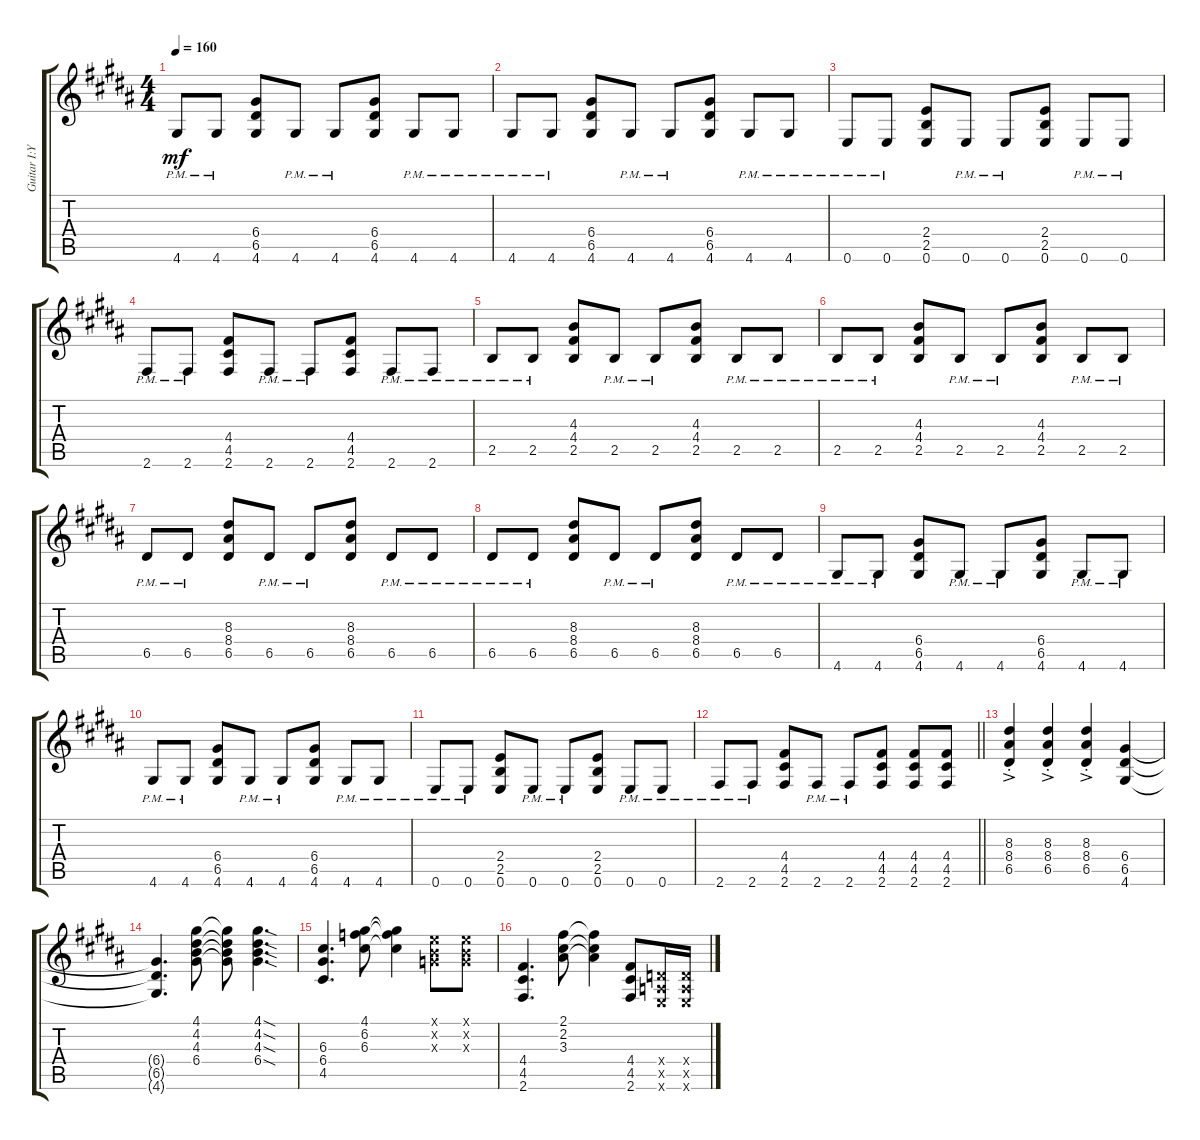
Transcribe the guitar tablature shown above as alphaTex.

\track ("Guitar I:Yui Hirasawa" "Guitar I:Y") {instrument overdrivenguitar}
\staff {score tabs}
\tuning (E4 B3 G3 D3 A2 E2) {hide}
\ts (4 4)
\tempo 160
\clef g2
\ks b
4.6{pm}.8{dy mf} 4.6{pm}.8 (6.4 6.5 4.6).8 4.6{pm}.8 4.6{pm}.8 (6.4 6.5 4.6).8 4.6{pm}.8 4.6{pm}.8 |
4.6{pm}.8 4.6{pm}.8 (6.4 6.5 4.6).8 4.6{pm}.8 4.6{pm}.8 (6.4 6.5 4.6).8 4.6{pm}.8 4.6{pm}.8 |
0.6{pm}.8 0.6{pm}.8 (2.4 2.5 0.6).8 0.6{pm}.8 0.6{pm}.8 (2.4 2.5 0.6).8 0.6{pm}.8 0.6{pm}.8 |
2.6{pm}.8 2.6{pm}.8 (4.4 4.5 2.6).8 2.6{pm}.8 2.6{pm}.8 (4.4 4.5 2.6).8 2.6{pm}.8 2.6{pm}.8 |
2.5{pm}.8 2.5{pm}.8 (4.3 4.4 2.5).8 2.5{pm}.8 2.5{pm}.8 (4.3 4.4 2.5).8 2.5{pm}.8 2.5{pm}.8 |
2.5{pm}.8 2.5{pm}.8 (4.3 4.4 2.5).8 2.5{pm}.8 2.5{pm}.8 (4.3 4.4 2.5).8 2.5{pm}.8 2.5{pm}.8 |
6.5{pm}.8 6.5{pm}.8 (8.3 8.4 6.5).8 6.5{pm}.8 6.5{pm}.8 (8.3 8.4 6.5).8 6.5{pm}.8 6.5{pm}.8 |
6.5{pm}.8 6.5{pm}.8 (8.3 8.4 6.5).8 6.5{pm}.8 6.5{pm}.8 (8.3 8.4 6.5).8 6.5{pm}.8 6.5{pm}.8 |
4.6{pm}.8 4.6{pm}.8 (6.4 6.5 4.6).8 4.6{pm}.8 4.6{pm}.8 (6.4 6.5 4.6).8 4.6{pm}.8 4.6{pm}.8 |
4.6{pm}.8 4.6{pm}.8 (6.4 6.5 4.6).8 4.6{pm}.8 4.6{pm}.8 (6.4 6.5 4.6).8 4.6{pm}.8 4.6{pm}.8 |
0.6{pm}.8 0.6{pm}.8 (2.4 2.5 0.6).8 0.6{pm}.8 0.6{pm}.8 (2.4 2.5 0.6).8 0.6{pm}.8 0.6{pm}.8 |
\barLineRight lightlight
2.6{pm}.8 2.6{pm}.8 (4.4 4.5 2.6).8 2.6{pm}.8 2.6{pm}.8 (4.4 4.5 2.6).8 (4.4 4.5 2.6).8 (4.4 4.5 2.6).8 |
\section ("" "")
(8.3{ac st} 8.4 6.5).4 (8.3 8.4{ac st} 6.5).4 (8.3{ac st} 8.4 6.5).4 (6.4 6.5 4.6).4 |
(6.4{t} 6.5{t} 4.6{t}).4{d} (4.1 4.2 4.3 6.4).8 (4.1{t} 4.2{t} 4.3{t} 6.4{t}).8 (4.1{sod} 4.2{sod} 4.3{sod} 6.4{sod}).4{d} |
(6.3 6.4 4.5).4{d} (4.1 6.2 6.3).8 (4.1{t} 6.2{t} 6.3{t}).4 (0.1{x} 0.2{x} 0.3{x}).8 (0.1{x} 0.2{x} 0.3{x}).8 |
(4.4 4.5 2.6).4{d} (2.1 2.2 3.3).8 (2.1{t} 2.2{t} 3.3{t}).4 (4.4 4.5 2.6).8 (0.4{x} 0.5{x} 0.6{x}).16 (0.4{x} 0.5{x} 0.6{x}).16
